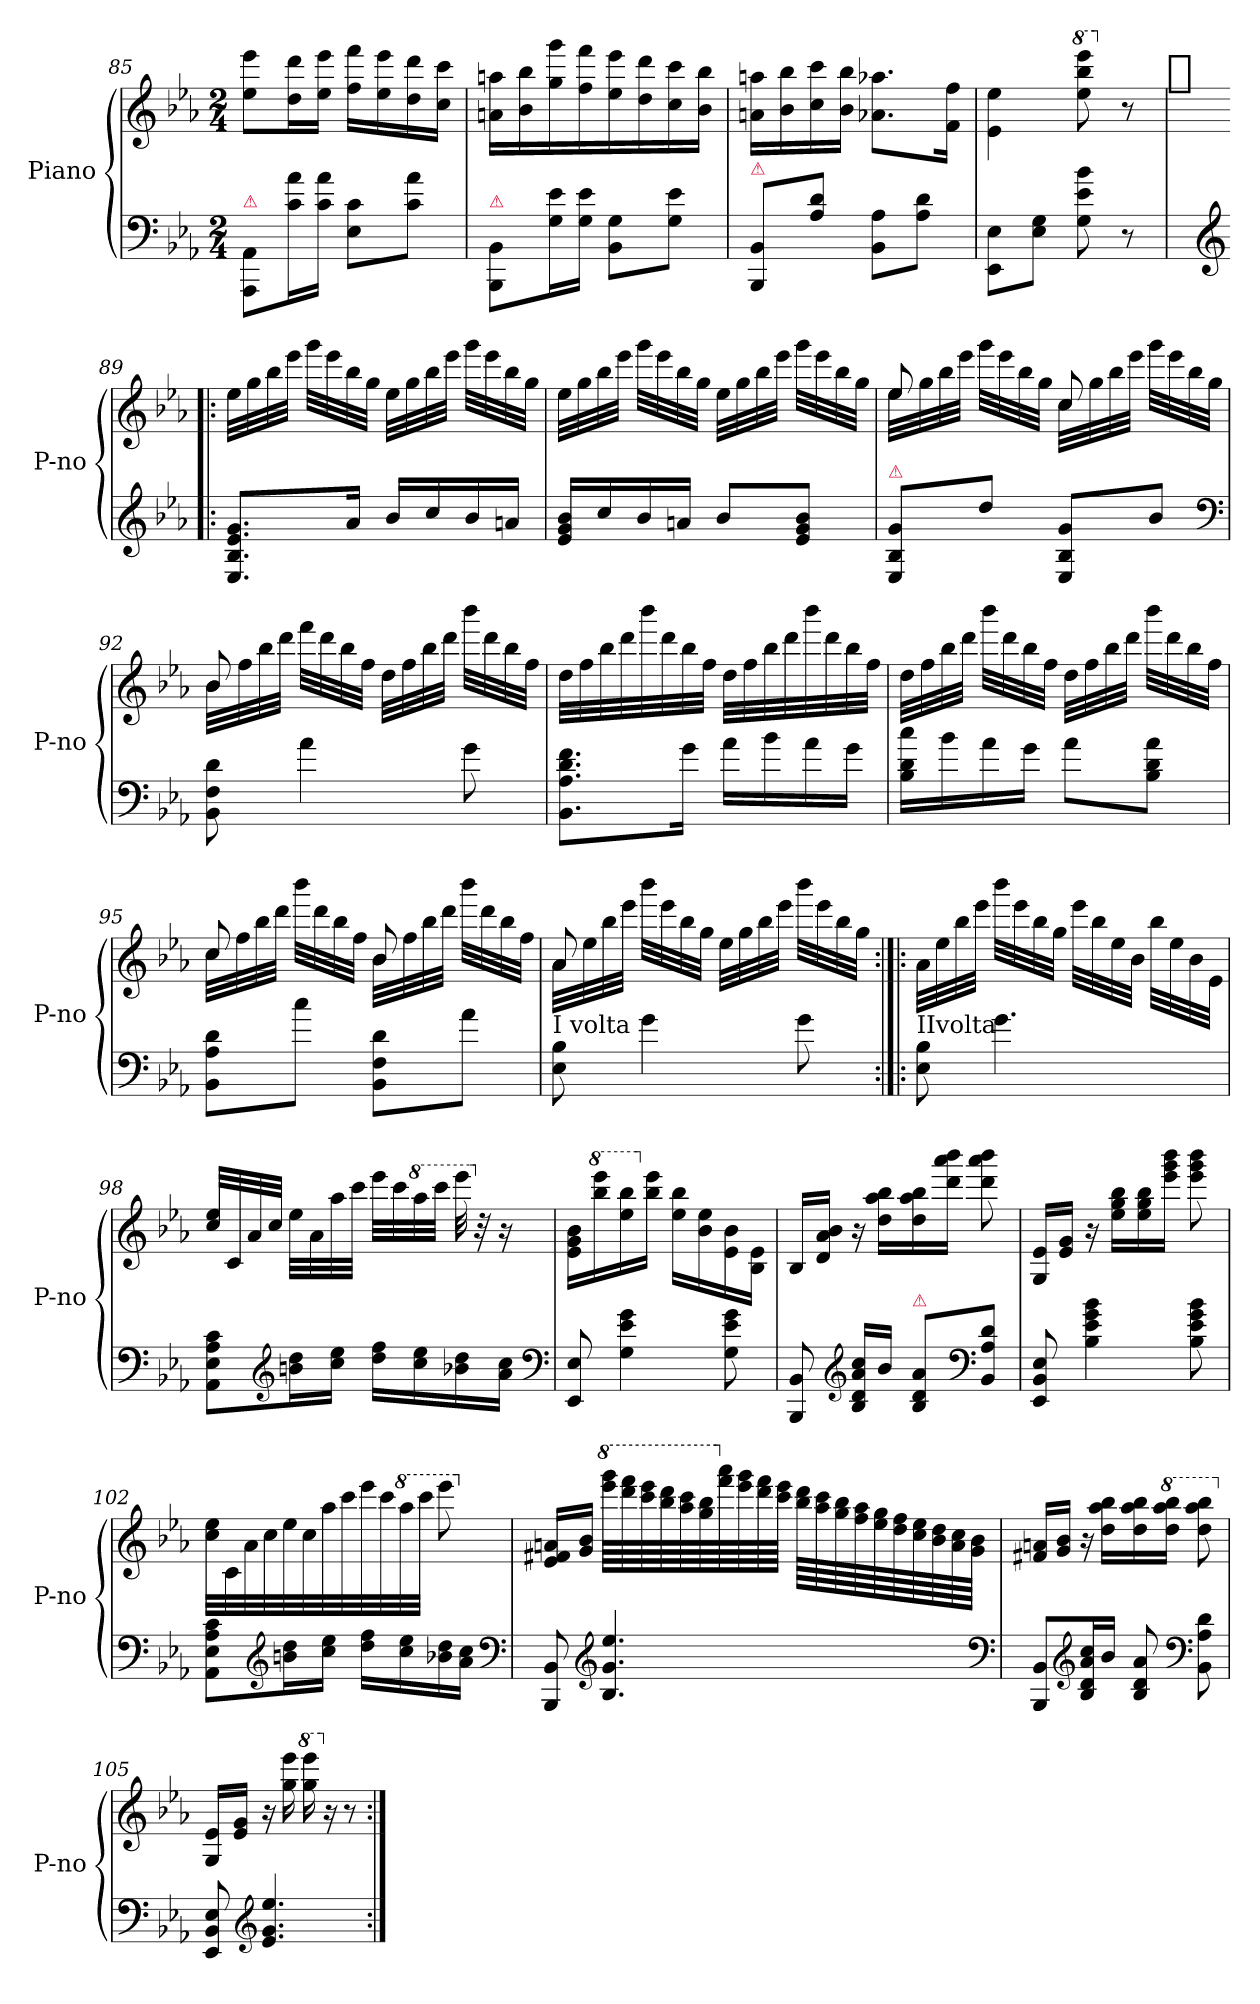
**kern	**kern
*part1	*part1
*staff2	*staff1
*I"Piano	*
*I'P-no	*
*clefF4	*clefG2
*k[b-e-a-]	*k[b-e-a-]
*M2/4	*M2/4
=85	=85
!LO:TX:a:color=crimson:t=⚠	!
8AAA-/ 8AA-/L	8ee-\ 8eee-\L
16c\ 16a-\L	16dd\ 16ddd\L
16c\ 16a-\JJ	16ee-\ 16eee-\JJ
8E-\ 8c\L	16ff\ 16fff\LL
.	16ee-\ 16eee-\
8c\ 8a-\J	16dd\ 16ddd\
.	16cc\ 16ccc\JJ
=86	=86
!LO:TX:a:color=crimson:t=⚠	!
8BBB-/ 8BB-/L	16an\ 16aan\LL
.	16b-\ 16bb-\
16G\ 16e-\L	16gg\ 16ggg\
16G\ 16e-\JJ	16ff\ 16fff\
8BB-\ 8G\L	16ee-\ 16eee-\
.	16dd\ 16ddd\
8G\ 8e-\J	16cc\ 16ccc\
.	16b-\ 16bb-\JJ
=87	=87
!LO:TX:a:color=crimson:t=⚠	!
8BBB-/ 8BB-/L	16an\ 16aan\LL
.	16b-\ 16bb-\
8A-\ 8d\J	16cc\ 16ccc\
.	16b-\ 16bb-\JJ
8BB-\ 8A-\L	8.a-X\ 8.aa-X\L
8A-\ 8d\J	.
.	16f\ 16ff\Jk
=88	=88
8EE-\ 8E-\L	4e-\ 4ee-\
8E-\ 8G\J	.
*	*8va
8G\ 8e-\ 8b-\	8eee-\ 8bbb-\ 8eeee-\
*	*X8va
8r	8r
!	!LO:TX:a:t=[segno]
=89!|:	=89!|:
*clefG2	*
8.E-/ 8.B-/ 8.e-/ 8.g/L	32ee-\LLL
.	32gg\
.	32bb-\
.	32eee-\JJJ
.	32ggg\LLL
.	32eee-\
16a-/Jk	32bb-\
.	32gg\JJJ
16b-/LL	32ee-\LLL
.	32gg\
16cc/	32bb-\
.	32eee-\JJJ
16b-/	32ggg\LLL
.	32eee-\
16an\JJ	32bb-\
.	32gg\JJJ
=90	=90
16e-/ 16g/ 16b-/LL	32ee-\LLL
.	32gg\
16cc/	32bb-\
.	32eee-\JJJ
16b-/	32ggg\LLL
.	32eee-\
16an/JJ	32bb-\
.	32gg\JJJ
8b-/L	32ee-\LLL
.	32gg\
.	32bb-\
.	32eee-\JJJ
8e-/ 8g/ 8b-/J	32ggg\LLL
.	32eee-\
.	32bb-\
.	32gg\JJJ
=91	=91
*	*^
!LO:TX:a:color=crimson:t=⚠	!	!
8E-/ 8B-/ 8g/L	8ee-/	32ee-\LLL
.	.	32gg\
.	.	32bb-\
.	.	32eee-\JJJ
8dd\J	8ryy	32ggg\LLL
.	.	32eee-\
.	.	32bb-\
.	.	32gg\JJJ
8E-/ 8B-/ 8g/L	8cc/	32cc\LLL
.	.	32gg\
.	.	32bb-\
.	.	32eee-\JJJ
8b-/J	8ryy	32ggg\LLL
.	.	32eee-\
.	.	32bb-\
.	.	32gg\JJJ
*clefF4	*	*
=92	=92	=92
8BB-\ 8F\ 8d\	8b-/	32b-\LLL
.	.	32ff\
.	.	32bb-\
.	.	32ddd\JJJ
4a-\	8ryy	32fff\LLL
.	.	32ddd\
.	.	32bb-\
.	.	32ff\JJJ
.	4ryy	32dd\LLL
.	.	32ff\
.	.	32bb-\
.	.	32ddd\JJJ
8g\	.	32bbb-\LLL
.	.	32ddd\
.	.	32bb-\
.	.	32ff\JJJ
*	*v	*v
=93	=93
8.BB-\ 8.A-\ 8.d\ 8.f\L	32dd\LLL
.	32ff\
.	32bb-\
.	32ddd\
.	32bbb-\
.	32ddd\
16g\Jk	32bb-\
.	32ff\JJJ
16a-\LL	32dd\LLL
.	32ff\
16b-\	32bb-\
.	32ddd\
16a-\	32bbb-\
.	32ddd\
16g\JJ	32bb-\
.	32ff\JJJ
=94	=94
16B-\ 16d\ 16cc\LL	32dd\LLL
.	32ff\
16b-\	32bb-\
.	32ddd\JJJ
16a-\	32bbb-\LLL
.	32ddd\
16g\JJ	32bb-\
.	32ff\JJJ
8a-\L	32dd\LLL
.	32ff\
.	32bb-\
.	32ddd\JJJ
8B-\ 8d\ 8a-\J	32bbb-\LLL
.	32ddd\
.	32bb-\
.	32ff\JJJ
=95	=95
*	*^
8BB-\ 8A-\ 8d\L	8cc/	32cc\LLL
.	.	32ff\
.	.	32bb-\
.	.	32ddd\JJJ
8cc\J	8ryy	32bbb-\LLL
.	.	32ddd\
.	.	32bb-\
.	.	32ff\JJJ
8BB-\ 8F\ 8d\L	8b-/	32b-\LLL
.	.	32ff\
.	.	32bb-\
.	.	32ddd\JJJ
8a-\J	8ryy	32bbb-\LLL
.	.	32ddd\
.	.	32bb-\
.	.	32ff\JJJ
=96	=96	=96
!LO:TX:a:t=I volta	!	!
8E-\ 8B-\	8a-/	32a-\LLL
.	.	32ee-\
.	.	32bb-\
.	.	32eee-\JJJ
4g\	8ryy	32bbb-\LLL
.	.	32eee-\
.	.	32bb-\
.	.	32gg\JJJ
.	4ryy	32ee-\LLL
.	.	32gg\
.	.	32bb-\
.	.	32eee-\JJJ
8g\	.	32bbb-\LLL
.	.	32eee-\
.	.	32bb-\
.	.	32gg\JJJ
=97:|!|:	=97:|!|:	=97:|!|:
!LO:TX:a:t=IIvolta	!	!
*	*v	*v
8E-\ 8B-\	32a-\LLL
.	32ee-\
.	32bb-\
.	32eee-\JJJ
4.g\	32bbb-\LLL
.	32eee-\
.	32bb-\
.	32gg\JJJ
.	32eee-\LLL
.	32bb-\
.	32ee-\
.	32b-\JJJ
.	32bb-\LLL
.	32ee-\
.	32b-\
.	32e-\JJJ
=98	=98
8AA-\ 8E-\ 8A-\ 8c\L	32cc/ 32ee-/LLL
.	32c/
.	32a-/
.	32cc/JJJ
*clefG2	*
16bn\ 16dd\L	32ee-\LLL
.	32a-\
16cc\ 16ee-\JJ	32aa-\
.	32ccc\JJJ
16dd\ 16ff\LL	32eee-\LLL
.	32ccc\
*	*8va
16cc\ 16ee-\	32aaa-\
.	32cccc\JJJ
16b-X\ 16dd\	32eeee-\
*	*X8va
.	32r
16a-\ 16cc\JJ	16r
*clefF4	*
=99	=99
8EE-/ 8E-/	16e-\ 16g\ 16b-\LL
*	*8va
.	16bbb-\ 16eeee-\
4G\ 4e-\ 4g\	16eee-\ 16bbb-\
*	*X8va
.	16bb-\ 16eee-\JJ
.	16ee-\ 16bb-\LL
.	16b-\ 16ee-\
8G\ 8e-\ 8g\	16e-\ 16b-\
.	16B-\ 16e-\JJ
=100	=100
8BBB-/ 8BB-/	16B-/LL
.	16d/ 16a-/ 16b-/JJ
*clefG2	*
16B-/ 16d/ 16a-/ 16cc/LL	16r
16b-/JJ	16dd\ 16aa-\ 16bb-\LL
!LO:TX:a:color=crimson:t=⚠	!
8B-/ 8d/ 8a-/L	16dd\ 16aa-\ 16bb-\
.	16ddd\ 16aaa-\ 16bbb-\JJ
*clefF4	*
8BB-\ 8A-\ 8d\J	8ddd\ 8aaa-\ 8bbb-\
=101	=101
8EE-/ 8BB-/ 8E-/	16G/ 16e-/LL
.	16e-/ 16g/JJ
4B-\ 4e-\ 4g\ 4b-\	16r
.	16ee-\ 16gg\ 16bb-\LL
.	16ee-\ 16gg\ 16bb-\
.	16eee-\ 16ggg\ 16bbb-\JJ
8B-\ 8e-\ 8g\ 8b-\	8eee-\ 8ggg\ 8bbb-\
=102	=102
8AA-\ 8E-\ 8A-\ 8c\L	32cc\ 32ee-\LLL
.	32c\
.	32a-\
.	32cc\
*clefG2	*
16bn\ 16dd\L	32ee-\
.	32cc\
16cc\ 16ee-\JJ	32aa-\
.	32ccc\
16dd\ 16ff\LL	32eee-\
.	32ccc\
*	*8va
16cc\ 16ee-\	32aaa-\
.	32cccc\JJJ
16b-X\ 16dd\	8eeee-\
16a-\ 16cc\JJ	.
*clefF4	*
=103	=103
*	*X8va
8BBB-/ 8BB-/	16e-/ 16f#X/ 16an/LL
.	16g/ 16b-/JJ
*clefG2	*
*	*8va
4.B-/ 4.g/ 4.ee-/	64eeee-\ 64gggg\LLLL
.	64dddd\ 64ffff\
.	64cccc\ 64eeee-\
.	64bbb-\ 64dddd\
.	64aaa-\ 64cccc\
.	64ggg\ 64bbb-\
*	*X8va
.	64fff\ 64aaa-\
.	64eee-\ 64ggg\
.	64ddd\ 64fff\
.	64ccc\ 64eee-\JJJJ
.	64bb-\ 64ddd\LLLL
.	64aa-\ 64ccc\
.	64gg\ 64bb-\
.	64ff\ 64aa-\
.	64ee-\ 64gg\
.	64dd\ 64ff\
.	64cc\ 64ee-\
.	64b-\ 64dd\
.	64a\ 64cc\
.	64g\ 64b-\JJJJ
.	16ryy
*clefF4	*
=104	=104
8BBB-/ 8BB-/L	16f#X/ 16an/LL
.	16g/ 16b-/JJ
*clefG2	*
16B-/ 16d/ 16a-/ 16cc/L	16r
16b-/JJ	16dd\ 16aa-\ 16bb-\LL
8B-/ 8d/ 8a-/	16dd\ 16aa-\ 16bb-\
*	*8va
.	16ddd\ 16aaa-\ 16bbb-\JJ
*clefF4	*
8BB-\ 8A-\ 8d\	8ddd\ 8aaa-\ 8bbb-\
=105	=105
*	*X8va
8EE-/ 8BB-/ 8E-/	16G/ 16e-/LL
.	16e-/ 16g/JJ
*clefG2	*
4.e-/ 4.g/ 4.ee-/	16r
.	16gg\ 16eee-\
*	*8va
.	16ggg\ 16eeee-\
*	*X8va
.	16r
.	8r
=:|!	=:|!
*-	*-
